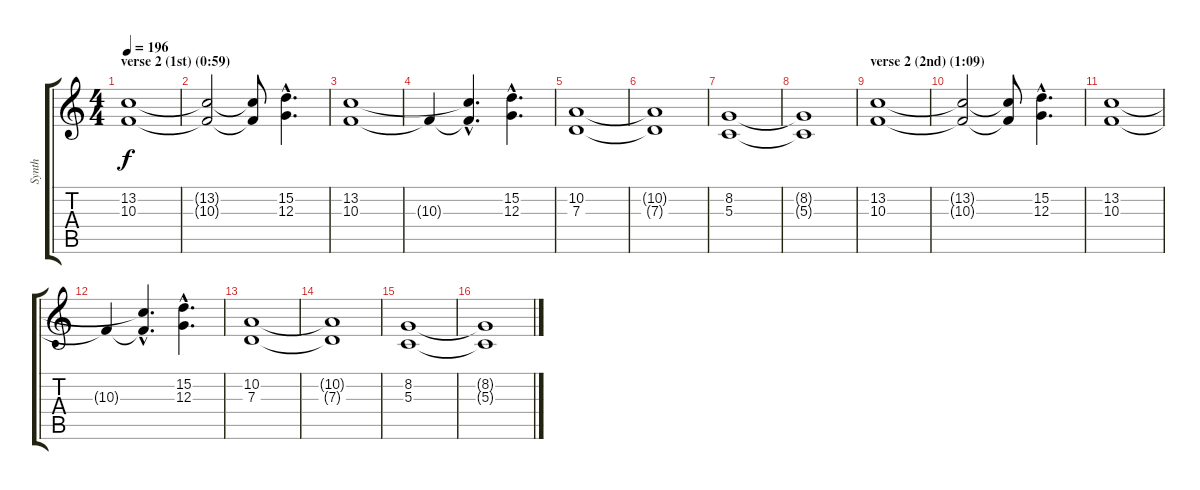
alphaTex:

\track ("Synth" "Synth") {instrument stringensemble1}
\staff {score tabs}
\tuning (E4 B3 G3 D3 A2 E2) {hide}
\ts (4 4)
\section ("" "verse 2 (1st) (0:59)")
\tempo 196
\clef g2
\ks c
(13.2 10.3).1{dy f} |
(13.2{t} 10.3{t}).2 (13.2{t} 10.3{t}).8 (15.2{hac} 12.3{hac}).4{d} |
(13.2 10.3).1 |
10.3{t}.4 (13.2{hac t} 10.3{hac t}).4{d} (15.2{hac} 12.3{hac}).4{d} |
(10.2 7.3).1 |
(10.2{t} 7.3{t}).1 |
(8.2 5.3).1 |
(8.2{t} 5.3{t}).1 |
\section ("" "verse 2 (2nd) (1:09)")
(13.2 10.3).1 |
(13.2{t} 10.3{t}).2 (13.2{t} 10.3{t}).8 (15.2{hac} 12.3{hac}).4{d} |
(13.2 10.3).1 |
10.3{t}.4 (13.2{hac t} 10.3{hac t}).4{d} (15.2{hac} 12.3{hac}).4{d} |
(10.2 7.3).1 |
(10.2{t} 7.3{t}).1 |
(8.2 5.3).1 |
(8.2{t} 5.3{t}).1
